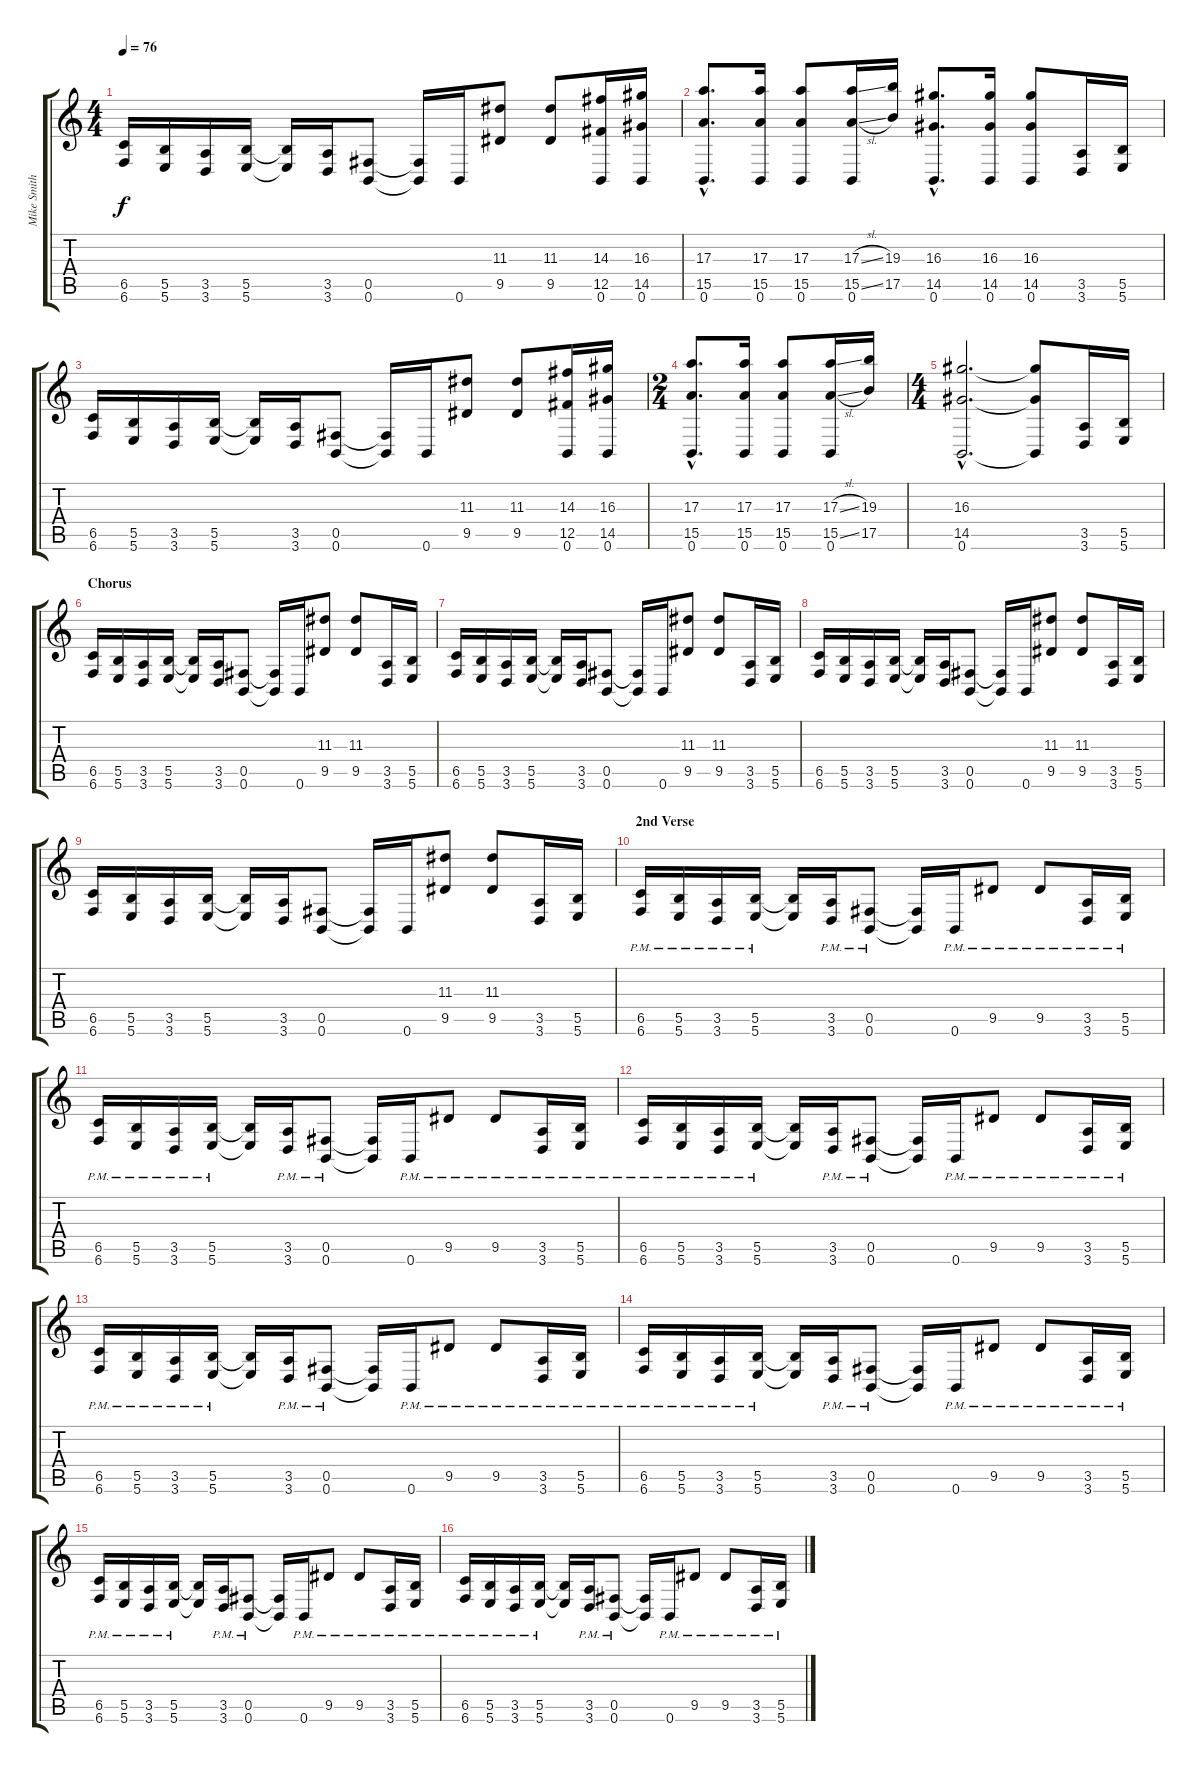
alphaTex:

\track ("Mike Smith" "Mike Smith") {instrument overdrivenguitar}
\staff {score tabs}
\tuning (Db4 Ab3 E3 B2 Gb2 B1) {hide}
\ts (4 4)
\tempo 76
\clef g2
\ks c
(6.5 6.6).16{dy f} (5.5 5.6).16 (3.5 3.6).16 (5.5 5.6).16 (5.5{t} 5.6{t}).16 (3.5 3.6).16 (0.5 0.6).8 (0.5{t} 0.6{t}).16 0.6.16 (11.3 9.5).8 (11.3 9.5).8 (14.3 12.5 0.6).16 (16.3 14.5 0.6).16 |
(17.3{hac} 15.5{hac} 0.6{hac}).8{d} (17.3 15.5 0.6).16 (17.3 15.5 0.6).8 (17.3{sl} 15.5{sl} 0.6).16 (19.3 17.5).16 (16.3{hac} 14.5{hac} 0.6{hac}).8{d} (16.3 14.5 0.6).16 (16.3 14.5 0.6).8 (3.5 3.6).16 (5.5 5.6).16 |
(6.5 6.6).16 (5.5 5.6).16 (3.5 3.6).16 (5.5 5.6).16 (5.5{t} 5.6{t}).16 (3.5 3.6).16 (0.5 0.6).8 (0.5{t} 0.6{t}).16 0.6.16 (11.3 9.5).8 (11.3 9.5).8 (14.3 12.5 0.6).16 (16.3 14.5 0.6).16 |
\ts (2 4)
(17.3{hac} 15.5{hac} 0.6{hac}).8{d} (17.3 15.5 0.6).16 (17.3 15.5 0.6).8 (17.3{sl} 15.5{sl} 0.6).16 (19.3 17.5).16 |
\ts (4 4)
(16.3{hac} 14.5{hac} 0.6{hac}).2{d} (16.3{t} 14.5{t} 0.6{t}).8 (3.5 3.6).16 (5.5 5.6).16 |
\section ("" "Chorus")
(6.5 6.6).16 (5.5 5.6).16 (3.5 3.6).16 (5.5 5.6).16 (5.5{t} 5.6{t}).16 (3.5 3.6).16 (0.5 0.6).8 (0.5{t} 0.6{t}).16 0.6.16 (11.3 9.5).8 (11.3 9.5).8 (3.5 3.6).16 (5.5 5.6).16 |
(6.5 6.6).16 (5.5 5.6).16 (3.5 3.6).16 (5.5 5.6).16 (5.5{t} 5.6{t}).16 (3.5 3.6).16 (0.5 0.6).8 (0.5{t} 0.6{t}).16 0.6.16 (11.3 9.5).8 (11.3 9.5).8 (3.5 3.6).16 (5.5 5.6).16 |
(6.5 6.6).16 (5.5 5.6).16 (3.5 3.6).16 (5.5 5.6).16 (5.5{t} 5.6{t}).16 (3.5 3.6).16 (0.5 0.6).8 (0.5{t} 0.6{t}).16 0.6.16 (11.3 9.5).8 (11.3 9.5).8 (3.5 3.6).16 (5.5 5.6).16 |
(6.5 6.6).16 (5.5 5.6).16 (3.5 3.6).16 (5.5 5.6).16 (5.5{t} 5.6{t}).16 (3.5 3.6).16 (0.5 0.6).8 (0.5{t} 0.6{t}).16 0.6.16 (11.3 9.5).8 (11.3 9.5).8 (3.5 3.6).16 (5.5 5.6).16 |
\section ("" "2nd Verse")
(6.5{pm} 6.6{pm}).16 (5.5{pm} 5.6{pm}).16 (3.5{pm} 3.6{pm}).16 (5.5{pm} 5.6{pm}).16 (5.5{t} 5.6{t}).16 (3.5{pm} 3.6{pm}).16 (0.5{pm} 0.6{pm}).8 (0.5{t} 0.6{t}).16 0.6{pm}.16 9.5{pm}.8 9.5{pm}.8 (3.5{pm} 3.6{pm}).16 (5.5{pm} 5.6{pm}).16 |
(6.5{pm} 6.6{pm}).16 (5.5{pm} 5.6{pm}).16 (3.5{pm} 3.6{pm}).16 (5.5{pm} 5.6{pm}).16 (5.5{t} 5.6{t}).16 (3.5{pm} 3.6{pm}).16 (0.5{pm} 0.6{pm}).8 (0.5{t} 0.6{t}).16 0.6{pm}.16 9.5{pm}.8 9.5{pm}.8 (3.5{pm} 3.6{pm}).16 (5.5{pm} 5.6{pm}).16 |
(6.5{pm} 6.6{pm}).16 (5.5{pm} 5.6{pm}).16 (3.5{pm} 3.6{pm}).16 (5.5{pm} 5.6{pm}).16 (5.5{t} 5.6{t}).16 (3.5{pm} 3.6{pm}).16 (0.5{pm} 0.6{pm}).8 (0.5{t} 0.6{t}).16 0.6{pm}.16 9.5{pm}.8 9.5{pm}.8 (3.5{pm} 3.6{pm}).16 (5.5{pm} 5.6{pm}).16 |
(6.5{pm} 6.6{pm}).16 (5.5{pm} 5.6{pm}).16 (3.5{pm} 3.6{pm}).16 (5.5{pm} 5.6{pm}).16 (5.5{t} 5.6{t}).16 (3.5{pm} 3.6{pm}).16 (0.5{pm} 0.6{pm}).8 (0.5{t} 0.6{t}).16 0.6{pm}.16 9.5{pm}.8 9.5{pm}.8 (3.5{pm} 3.6{pm}).16 (5.5{pm} 5.6{pm}).16 |
(6.5{pm} 6.6{pm}).16 (5.5{pm} 5.6{pm}).16 (3.5{pm} 3.6{pm}).16 (5.5{pm} 5.6{pm}).16 (5.5{t} 5.6{t}).16 (3.5{pm} 3.6{pm}).16 (0.5{pm} 0.6{pm}).8 (0.5{t} 0.6{t}).16 0.6{pm}.16 9.5{pm}.8 9.5{pm}.8 (3.5{pm} 3.6{pm}).16 (5.5{pm} 5.6{pm}).16 |
(6.5{pm} 6.6{pm}).16 (5.5{pm} 5.6{pm}).16 (3.5{pm} 3.6{pm}).16 (5.5{pm} 5.6{pm}).16 (5.5{t} 5.6{t}).16 (3.5{pm} 3.6{pm}).16 (0.5{pm} 0.6{pm}).8 (0.5{t} 0.6{t}).16 0.6{pm}.16 9.5{pm}.8 9.5{pm}.8 (3.5{pm} 3.6{pm}).16 (5.5{pm} 5.6{pm}).16 |
(6.5{pm} 6.6{pm}).16 (5.5{pm} 5.6{pm}).16 (3.5{pm} 3.6{pm}).16 (5.5{pm} 5.6{pm}).16 (5.5{t} 5.6{t}).16 (3.5{pm} 3.6{pm}).16 (0.5{pm} 0.6{pm}).8 (0.5{t} 0.6{t}).16 0.6{pm}.16 9.5{pm}.8 9.5{pm}.8 (3.5{pm} 3.6{pm}).16 (5.5{pm} 5.6{pm}).16
